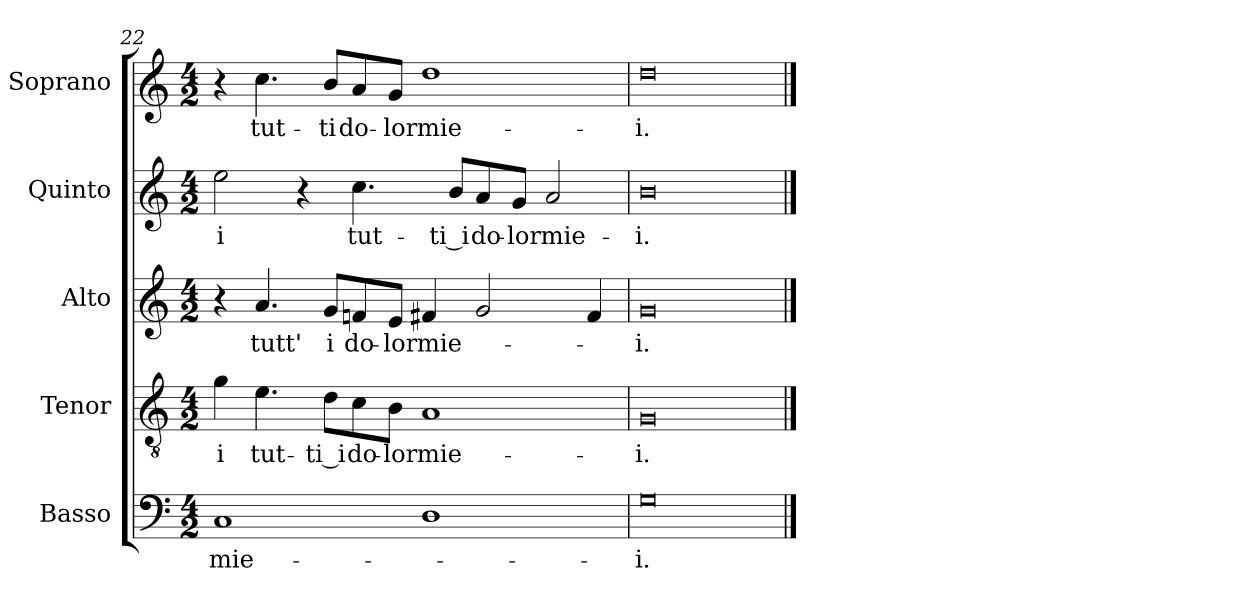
**kern	**text	**kern	**text	**kern	**text	**kern	**text	**kern	**text
*part5	*part5	*part4	*part4	*part3	*part3	*part2	*part2	*part1	*part1
*staff5	*staff5	*staff4	*staff4	*staff3	*staff3	*staff2	*staff2	*staff1	*staff1
*I"Basso	*	*I"Tenor	*	*I"Alto	*	*I"Quinto	*	*I"Soprano	*
*	*	*I'T.	*	*I'A.	*	*	*	*I'Sop.	*
*clefF4	*	*clefGv2	*	*clefG2	*	*clefG2	*	*clefG2	*
*	*	*ITrd7c12	*	*	*	*	*	*	*
*k[]	*	*k[]	*	*k[]	*	*k[]	*	*k[]	*
*C:	*	*C:	*	*C:	*	*C:	*	*C:	*
*M4/2	*	*M4/2	*	*M4/2	*	*M4/2	*	*M4/2	*
=22	=22	=22	=22	=22	=22	=22	=22	=22	=22
!	!LO:LY:b:color=#000000	!	!	!	!	!	!	!	!
!	!	!	!LO:LY:b:color=#000000	!	!	!	!	!	!
!	!	!	!	!	!	!	!LO:LY:b:color=#000000	!	!
1Ci	mie-	4Gi\	-i	4r	.	2eei\	-i	4r	.
!	!	!	!LO:LY:b:color=#000000	!	!	!	!	!	!
!	!	!	!	!	!LO:LY:b:color=#000000	!	!	!	!
!	!	!	!	!	!	!	!	!	!LO:LY:b:color=#000000
.	.	4.Ei\	tut-	4.ai/	tutt'	.	.	4.cci\	tut-
.	.	.	.	.	.	4r	.	.	.
!	!	!	!LO:LY:b:color=#000000	!	!	!	!	!	!
!	!	!	!	!	!LO:LY:b:color=#000000	!	!	!	!
!	!	!	!	!	!	!	!	!	!LO:LY:b:color=#000000
.	.	8Di\L	-ti_i	8gi/L	i	.	.	8bi/L	-ti
!	!	!	!LO:LY:b:color=#000000	!	!	!	!	!	!
!	!	!	!	!	!LO:LY:b:color=#000000	!	!	!	!
!	!	!	!	!	!	!	!LO:LY:b:color=#000000	!	!
!	!	!	!	!	!	!	!	!	!LO:LY:b:color=#000000
.	.	8Ci\	do-	8fni/	do-	4.cci\	tut-	8ai/	do-
!	!	!	!LO:LY:b:color=#000000	!	!	!	!	!	!
!	!	!	!	!	!LO:LY:b:color=#000000	!	!	!	!
!	!	!	!	!	!	!	!	!	!LO:LY:b:color=#000000
.	.	8BBi\J	-lor	8ei/J	-lor	.	.	8gi/J	-lor
!	!	!	!LO:LY:b:color=#000000	!	!	!	!	!	!
!	!	!	!	!	!LO:LY:b:color=#000000	!	!	!	!
!	!	!	!	!	!	!	!	!	!LO:LY:b:color=#000000
1Di	.	1AAi	mie-	4f#Xi/	mie-	.	.	1ddi	mie-
!	!	!	!	!	!	!	!LO:LY:b:color=#000000	!	!
.	.	.	.	.	.	8bi/L	-ti_i	.	.
!	!	!	!	!	!	!	!LO:LY:b:color=#000000	!	!
.	.	.	.	2gi/	.	8ai/	do-	.	.
!	!	!	!	!	!	!	!LO:LY:b:color=#000000	!	!
.	.	.	.	.	.	8gi/J	-lor	.	.
!	!	!	!	!	!	!	!LO:LY:b:color=#000000	!	!
.	.	.	.	.	.	2ai/	mie-	.	.
.	.	.	.	4f#i/	.	.	.	.	.
=23	=23	=23	=23	=23	=23	=23	=23	=23	=23
!	!LO:LY:b:color=#000000	!	!	!	!	!	!	!	!
!	!	!	!LO:LY:b:color=#000000	!	!	!	!	!	!
!	!	!	!	!	!LO:LY:b:color=#000000	!	!	!	!
!	!	!	!	!	!	!	!LO:LY:b:color=#000000	!	!
!	!	!	!	!	!	!	!	!	!LO:LY:b:color=#000000
0Gi	-i.	0GGi	-i.	0gi	-i.	0bi	-i.	0ddi	-i.
==	==	==	==	==	==	==	==	==	==
*-	*-	*-	*-	*-	*-	*-	*-	*-	*-
